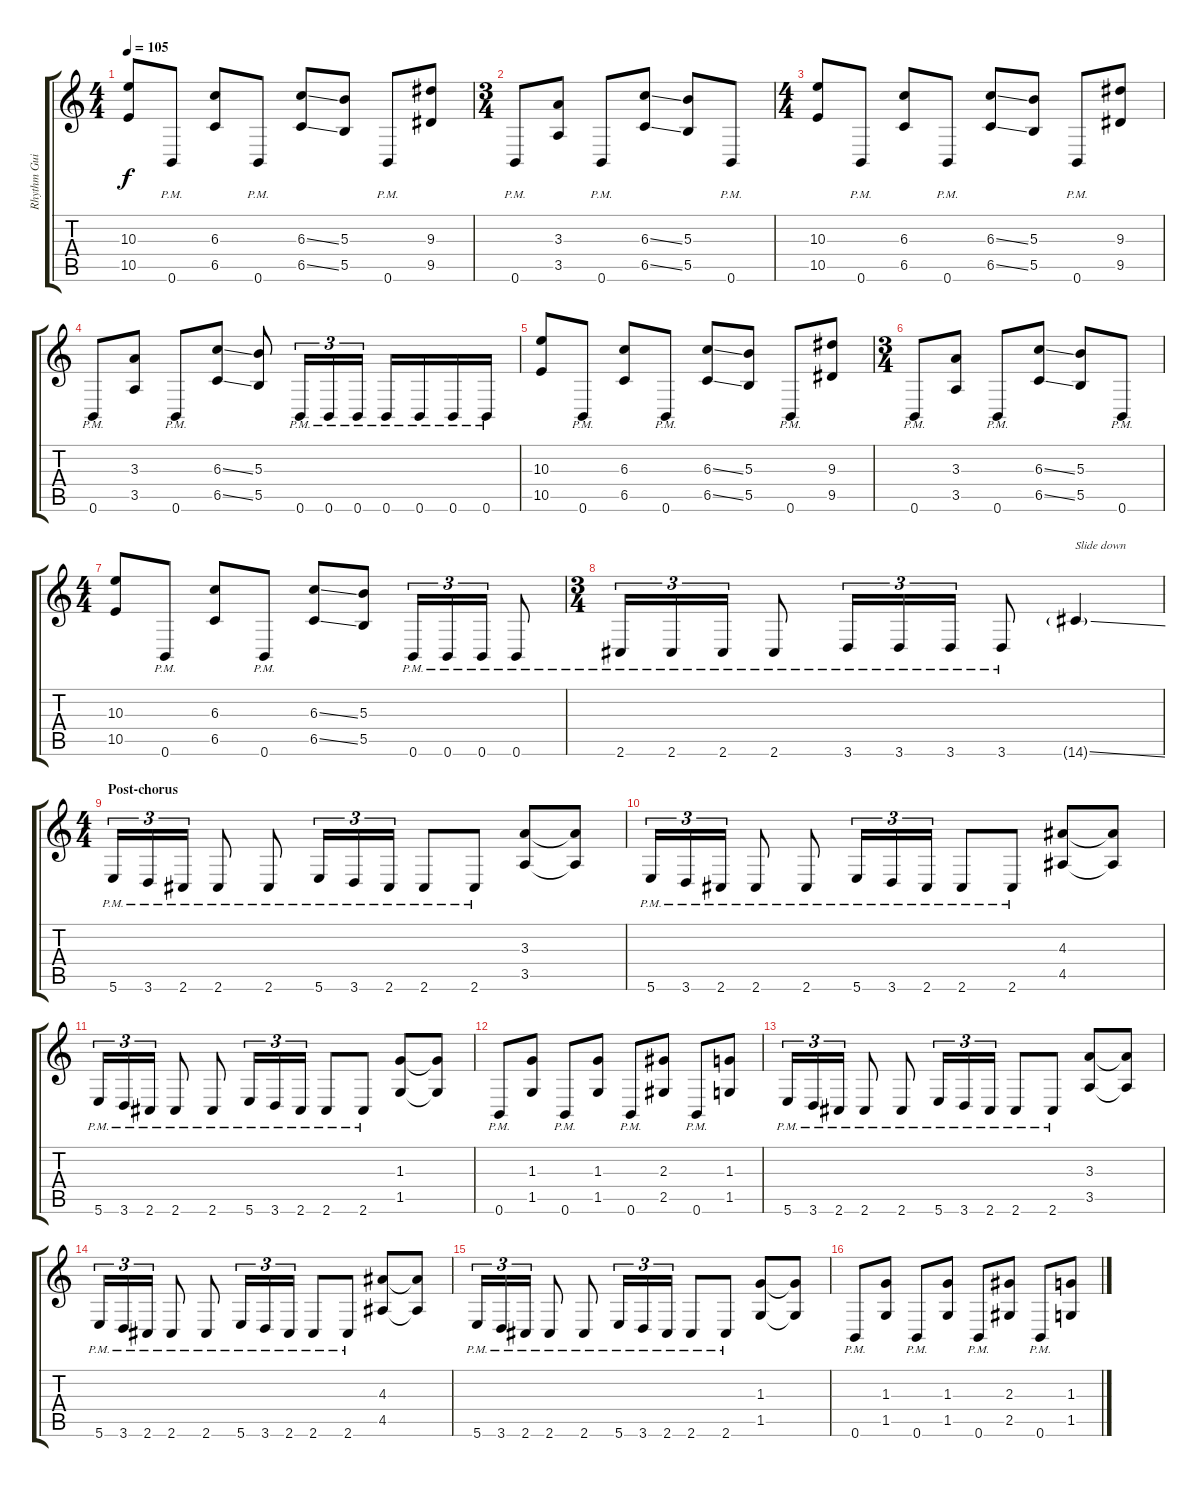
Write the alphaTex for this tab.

\track ("Rhythm Guitar 2" "Rhythm Gui") {instrument distortionguitar}
\staff {score tabs}
\tuning (Eb4 B3 Gb3 B2 Gb2 B1) {hide}
\ts (4 4)
\tempo 105
\clef g2
\ks c
(10.3 10.5).8{dy f} 0.6{pm}.8 (6.3 6.5).8 0.6{pm}.8 (6.3{ss} 6.5{ss}).8 (5.3 5.5).8 0.6{pm}.8 (9.3 9.5).8 |
\ts (3 4)
0.6{pm}.8 (3.3 3.5).8 0.6{pm}.8 (6.3{ss} 6.5{ss}).8 (5.3 5.5).8 0.6{pm}.8 |
\ts (4 4)
(10.3 10.5).8 0.6{pm}.8 (6.3 6.5).8 0.6{pm}.8 (6.3{ss} 6.5{ss}).8 (5.3 5.5).8 0.6{pm}.8 (9.3 9.5).8 |
0.6{pm}.8 (3.3 3.5).8 0.6{pm}.8 (6.3{ss} 6.5{ss}).8 (5.3 5.5).8 0.6{pm}.16{tu (3 2)} 0.6{pm}.16{tu (3 2)} 0.6{pm}.16{tu (3 2)} 0.6{pm}.16 0.6{pm}.16 0.6{pm}.16 0.6{pm}.16 |
(10.3 10.5).8 0.6{pm}.8 (6.3 6.5).8 0.6{pm}.8 (6.3{ss} 6.5{ss}).8 (5.3 5.5).8 0.6{pm}.8 (9.3 9.5).8 |
\ts (3 4)
0.6{pm}.8 (3.3 3.5).8 0.6{pm}.8 (6.3{ss} 6.5{ss}).8 (5.3 5.5).8 0.6{pm}.8 |
\ts (4 4)
(10.3 10.5).8 0.6{pm}.8 (6.3 6.5).8 0.6{pm}.8 (6.3{ss} 6.5{ss}).8 (5.3 5.5).8 0.6{pm}.16{tu (3 2)} 0.6{pm}.16{tu (3 2)} 0.6{pm}.16{tu (3 2)} 0.6{pm}.8 |
\ts (3 4)
2.6{pm}.16{tu (3 2)} 2.6{pm}.16{tu (3 2)} 2.6{pm}.16{tu (3 2)} 2.6{pm}.8 3.6{pm}.16{tu (3 2)} 3.6{pm}.16{tu (3 2)} 3.6{pm}.16{tu (3 2)} 3.6{pm}.8 14.6{ss g}.4{txt "Slide down"} |
\ts (4 4)
\section ("" "Post-chorus")
5.6{pm}.16{tu (3 2)} 3.6{pm}.16{tu (3 2)} 2.6{pm}.16{tu (3 2)} 2.6{pm}.8 2.6{pm}.8 5.6{pm}.16{tu (3 2)} 3.6{pm}.16{tu (3 2)} 2.6{pm}.16{tu (3 2)} 2.6{pm}.8 2.6{pm}.8 (3.3 3.5).8 (3.3{t} 3.5{t}).8 |
5.6{pm}.16{tu (3 2)} 3.6{pm}.16{tu (3 2)} 2.6{pm}.16{tu (3 2)} 2.6{pm}.8 2.6{pm}.8 5.6{pm}.16{tu (3 2)} 3.6{pm}.16{tu (3 2)} 2.6{pm}.16{tu (3 2)} 2.6{pm}.8 2.6{pm}.8 (4.3 4.5).8 (4.3{t} 4.5{t}).8 |
5.6{pm}.16{tu (3 2)} 3.6{pm}.16{tu (3 2)} 2.6{pm}.16{tu (3 2)} 2.6{pm}.8 2.6{pm}.8 5.6{pm}.16{tu (3 2)} 3.6{pm}.16{tu (3 2)} 2.6{pm}.16{tu (3 2)} 2.6{pm}.8 2.6{pm}.8 (1.3 1.5).8 (1.3{t} 1.5{t}).8 |
0.6{pm}.8 (1.3 1.5).8 0.6{pm}.8 (1.3 1.5).8 0.6{pm}.8 (2.3 2.5).8 0.6{pm}.8 (1.3 1.5).8 |
5.6{pm}.16{tu (3 2)} 3.6{pm}.16{tu (3 2)} 2.6{pm}.16{tu (3 2)} 2.6{pm}.8 2.6{pm}.8 5.6{pm}.16{tu (3 2)} 3.6{pm}.16{tu (3 2)} 2.6{pm}.16{tu (3 2)} 2.6{pm}.8 2.6{pm}.8 (3.3 3.5).8 (3.3{t} 3.5{t}).8 |
5.6{pm}.16{tu (3 2)} 3.6{pm}.16{tu (3 2)} 2.6{pm}.16{tu (3 2)} 2.6{pm}.8 2.6{pm}.8 5.6{pm}.16{tu (3 2)} 3.6{pm}.16{tu (3 2)} 2.6{pm}.16{tu (3 2)} 2.6{pm}.8 2.6{pm}.8 (4.3 4.5).8 (4.3{t} 4.5{t}).8 |
5.6{pm}.16{tu (3 2)} 3.6{pm}.16{tu (3 2)} 2.6{pm}.16{tu (3 2)} 2.6{pm}.8 2.6{pm}.8 5.6{pm}.16{tu (3 2)} 3.6{pm}.16{tu (3 2)} 2.6{pm}.16{tu (3 2)} 2.6{pm}.8 2.6{pm}.8 (1.3 1.5).8 (1.3{t} 1.5{t}).8 |
0.6{pm}.8 (1.3 1.5).8 0.6{pm}.8 (1.3 1.5).8 0.6{pm}.8 (2.3 2.5).8 0.6{pm}.8 (1.3 1.5).8
